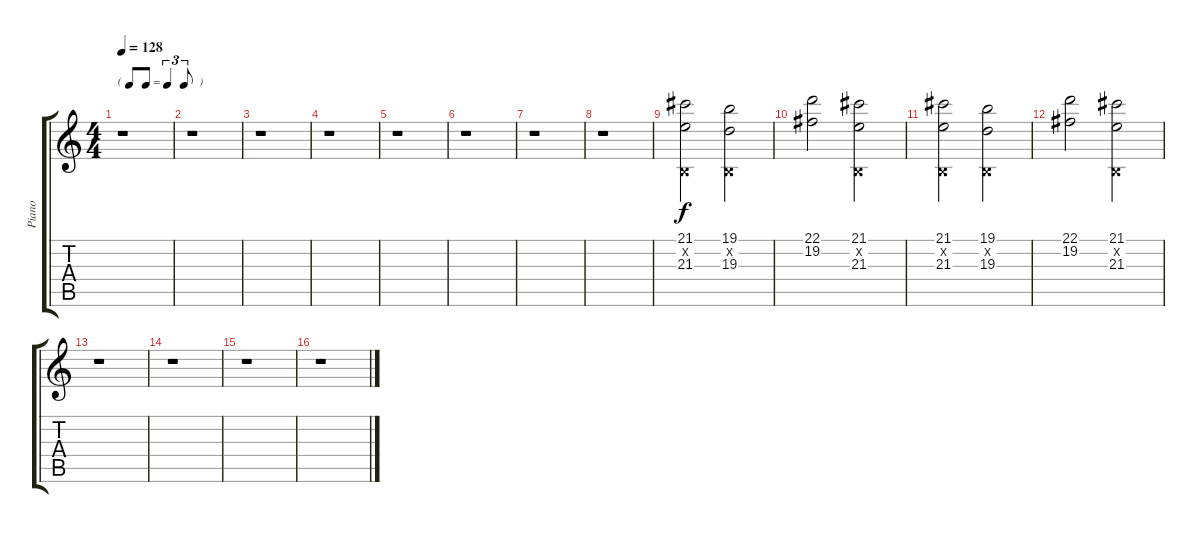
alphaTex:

\track ("Piano" "Piano") {instrument acousticgrandpiano}
\staff {score tabs}
\tuning (E4 B3 G3 D3 A2 E2) {hide}
\ts (4 4)
\tf triplet8th
\tempo 128
\clef g2
\ks c
r.1{dy f} |
r.1 |
r.1 |
r.1 |
r.1 |
r.1 |
r.1 |
r.1 |
(21.1 0.2{x} 21.3).2 (19.1 0.2{x} 19.3).2 |
(22.1 19.2).2 (21.1 0.2{x} 21.3).2 |
(21.1 0.2{x} 21.3).2 (19.1 0.2{x} 19.3).2 |
(22.1 19.2).2 (21.1 0.2{x} 21.3).2 |
r.1 |
r.1 |
r.1 |
r.1
